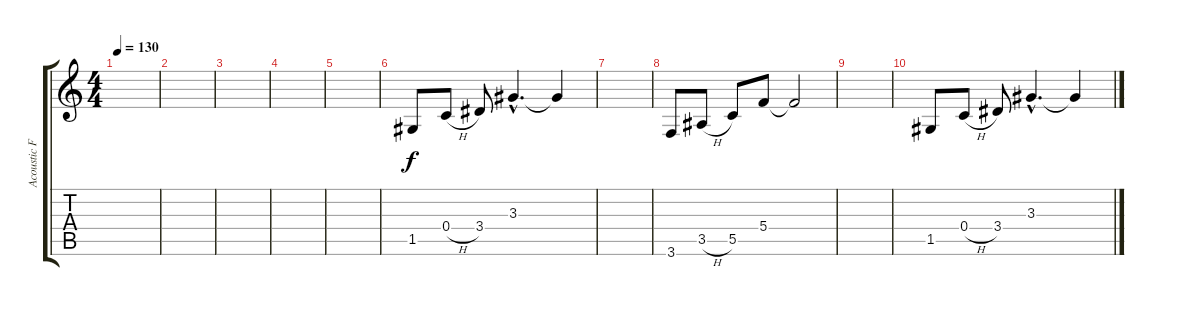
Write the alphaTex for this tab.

\track ("Acoustic Fill" "Acoustic F") {instrument acousticguitarsteel}
\staff {score tabs}
\tuning (D4 A3 F3 C3 G2 D2) {hide}
\ts (4 4)
\tempo 130
\clef g2
\ks c
|
|
|
|
|
1.5.8 0.4{h}.8 3.4.8 3.3{hac}.4{d} 3.3{t}.4 |
|
3.6.8 3.5{h}.8 5.5.8 5.4.8 5.4{t}.2 |
|
1.5.8 0.4{h}.8 3.4.8 3.3{hac}.4{d} 3.3{t}.4
